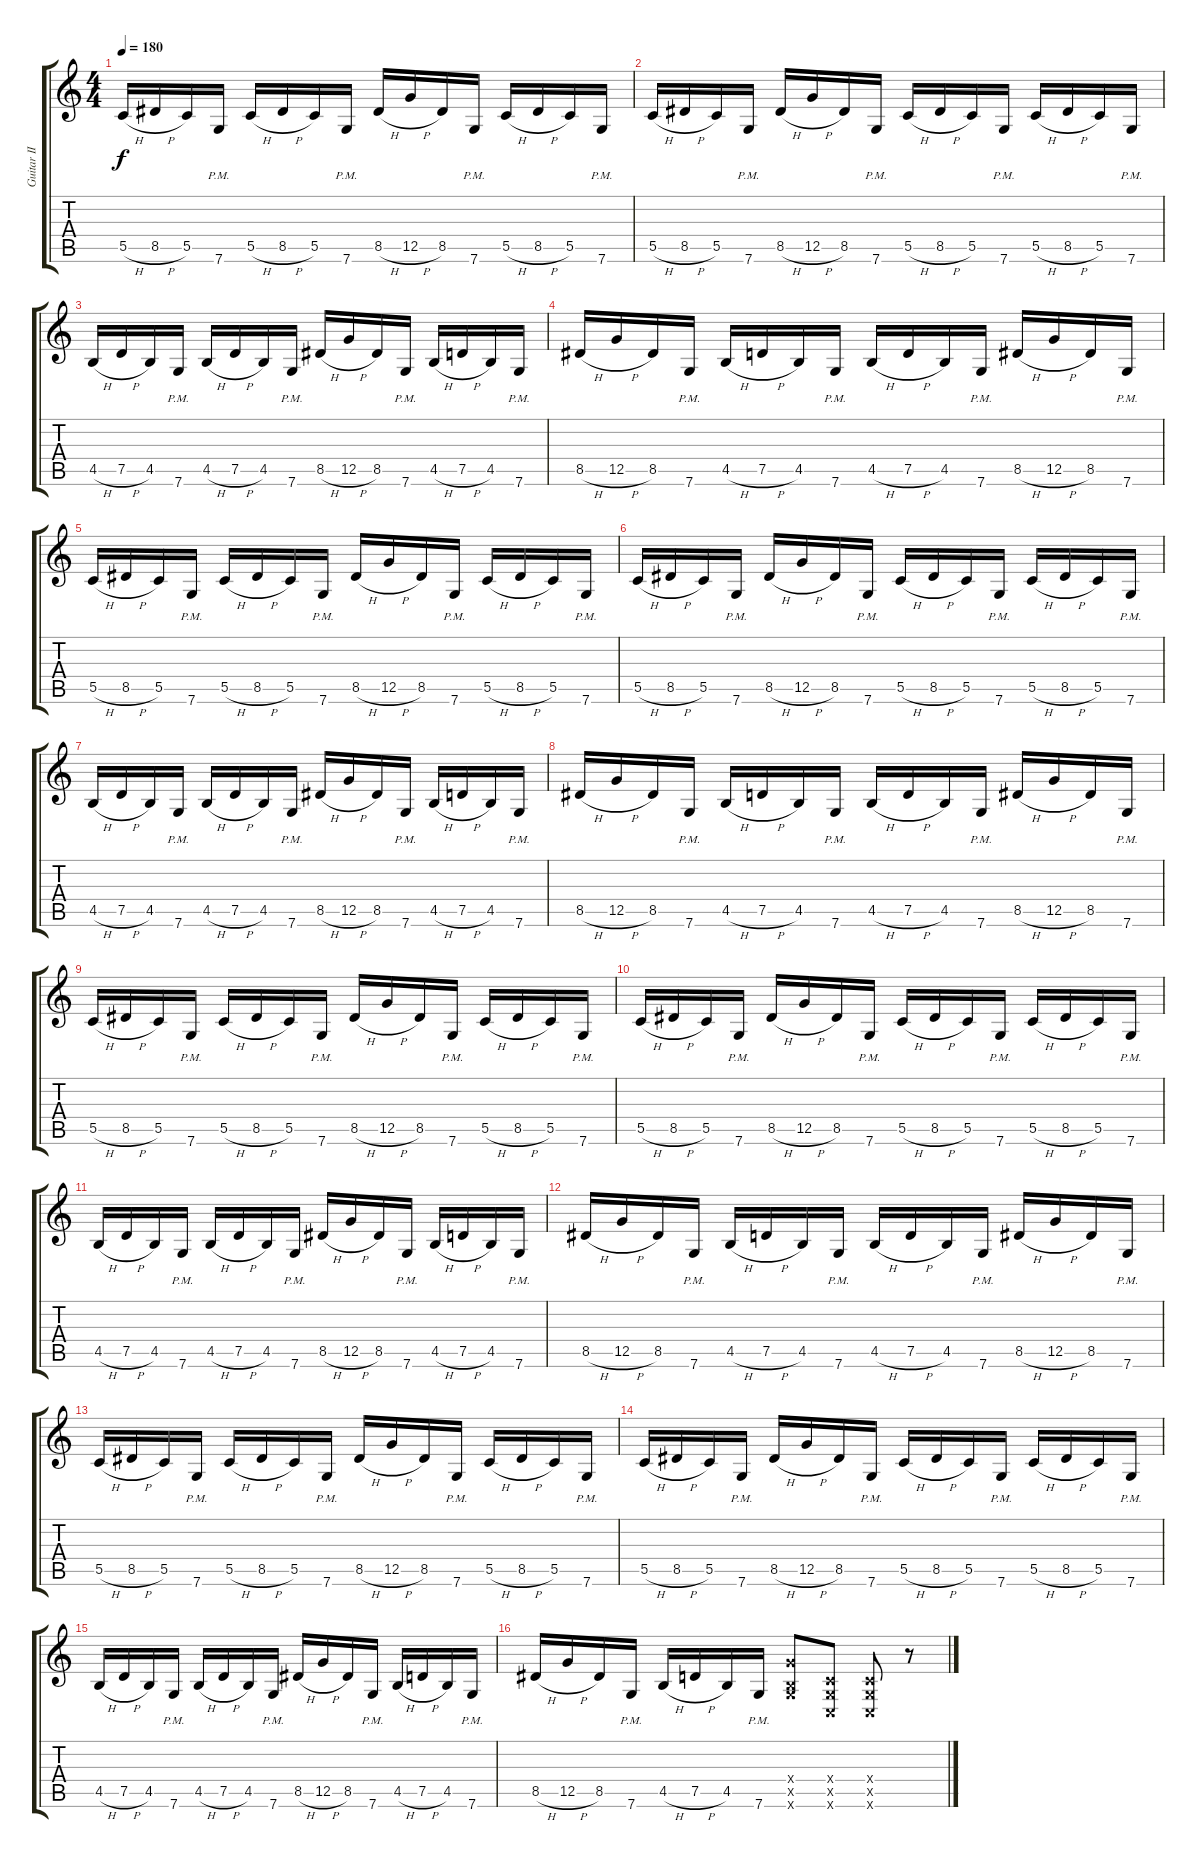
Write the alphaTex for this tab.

\track ("Guitar II" "Guitar II") {instrument distortionguitar}
\staff {score tabs}
\tuning (D4 A3 F3 C3 G2 C2) {hide}
\ts (4 4)
\tempo 180
\clef g2
\ks c
5.5{h}.16{dy f} 8.5{h}.16 5.5.16 7.6{pm}.16 5.5{h}.16 8.5{h}.16 5.5.16 7.6{pm}.16 8.5{h}.16 12.5{h}.16 8.5.16 7.6{pm}.16 5.5{h}.16 8.5{h}.16 5.5.16 7.6{pm}.16 |
5.5{h}.16 8.5{h}.16 5.5.16 7.6{pm}.16 8.5{h}.16 12.5{h}.16 8.5.16 7.6{pm}.16 5.5{h}.16 8.5{h}.16 5.5.16 7.6{pm}.16 5.5{h}.16 8.5{h}.16 5.5.16 7.6{pm}.16 |
4.5{h}.16 7.5{h}.16 4.5.16 7.6{pm}.16 4.5{h}.16 7.5{h}.16 4.5.16 7.6{pm}.16 8.5{h}.16 12.5{h}.16 8.5.16 7.6{pm}.16 4.5{h}.16 7.5{h}.16 4.5.16 7.6{pm}.16 |
8.5{h}.16 12.5{h}.16 8.5.16 7.6{pm}.16 4.5{h}.16 7.5{h}.16 4.5.16 7.6{pm}.16 4.5{h}.16 7.5{h}.16 4.5.16 7.6{pm}.16 8.5{h}.16 12.5{h}.16 8.5.16 7.6{pm}.16 |
5.5{h}.16 8.5{h}.16 5.5.16 7.6{pm}.16 5.5{h}.16 8.5{h}.16 5.5.16 7.6{pm}.16 8.5{h}.16 12.5{h}.16 8.5.16 7.6{pm}.16 5.5{h}.16 8.5{h}.16 5.5.16 7.6{pm}.16 |
5.5{h}.16 8.5{h}.16 5.5.16 7.6{pm}.16 8.5{h}.16 12.5{h}.16 8.5.16 7.6{pm}.16 5.5{h}.16 8.5{h}.16 5.5.16 7.6{pm}.16 5.5{h}.16 8.5{h}.16 5.5.16 7.6{pm}.16 |
4.5{h}.16 7.5{h}.16 4.5.16 7.6{pm}.16 4.5{h}.16 7.5{h}.16 4.5.16 7.6{pm}.16 8.5{h}.16 12.5{h}.16 8.5.16 7.6{pm}.16 4.5{h}.16 7.5{h}.16 4.5.16 7.6{pm}.16 |
8.5{h}.16 12.5{h}.16 8.5.16 7.6{pm}.16 4.5{h}.16 7.5{h}.16 4.5.16 7.6{pm}.16 4.5{h}.16 7.5{h}.16 4.5.16 7.6{pm}.16 8.5{h}.16 12.5{h}.16 8.5.16 7.6{pm}.16 |
5.5{h}.16 8.5{h}.16 5.5.16 7.6{pm}.16 5.5{h}.16 8.5{h}.16 5.5.16 7.6{pm}.16 8.5{h}.16 12.5{h}.16 8.5.16 7.6{pm}.16 5.5{h}.16 8.5{h}.16 5.5.16 7.6{pm}.16 |
5.5{h}.16 8.5{h}.16 5.5.16 7.6{pm}.16 8.5{h}.16 12.5{h}.16 8.5.16 7.6{pm}.16 5.5{h}.16 8.5{h}.16 5.5.16 7.6{pm}.16 5.5{h}.16 8.5{h}.16 5.5.16 7.6{pm}.16 |
4.5{h}.16 7.5{h}.16 4.5.16 7.6{pm}.16 4.5{h}.16 7.5{h}.16 4.5.16 7.6{pm}.16 8.5{h}.16 12.5{h}.16 8.5.16 7.6{pm}.16 4.5{h}.16 7.5{h}.16 4.5.16 7.6{pm}.16 |
8.5{h}.16 12.5{h}.16 8.5.16 7.6{pm}.16 4.5{h}.16 7.5{h}.16 4.5.16 7.6{pm}.16 4.5{h}.16 7.5{h}.16 4.5.16 7.6{pm}.16 8.5{h}.16 12.5{h}.16 8.5.16 7.6{pm}.16 |
5.5{h}.16 8.5{h}.16 5.5.16 7.6{pm}.16 5.5{h}.16 8.5{h}.16 5.5.16 7.6{pm}.16 8.5{h}.16 12.5{h}.16 8.5.16 7.6{pm}.16 5.5{h}.16 8.5{h}.16 5.5.16 7.6{pm}.16 |
5.5{h}.16 8.5{h}.16 5.5.16 7.6{pm}.16 8.5{h}.16 12.5{h}.16 8.5.16 7.6{pm}.16 5.5{h}.16 8.5{h}.16 5.5.16 7.6{pm}.16 5.5{h}.16 8.5{h}.16 5.5.16 7.6{pm}.16 |
4.5{h}.16 7.5{h}.16 4.5.16 7.6{pm}.16 4.5{h}.16 7.5{h}.16 4.5.16 7.6{pm}.16 8.5{h}.16 12.5{h}.16 8.5.16 7.6{pm}.16 4.5{h}.16 7.5{h}.16 4.5.16 7.6{pm}.16 |
8.5{h}.16 12.5{h}.16 8.5.16 7.6{pm}.16 4.5{h}.16 7.5{h}.16 4.5.16 7.6{pm}.16 (7.4{x} 4.5{x} 7.6{x}).8 (0.4{x} 0.5{x} 0.6{x}).8 (0.4{x} 0.5{x} 0.6{x}).8 r.8
